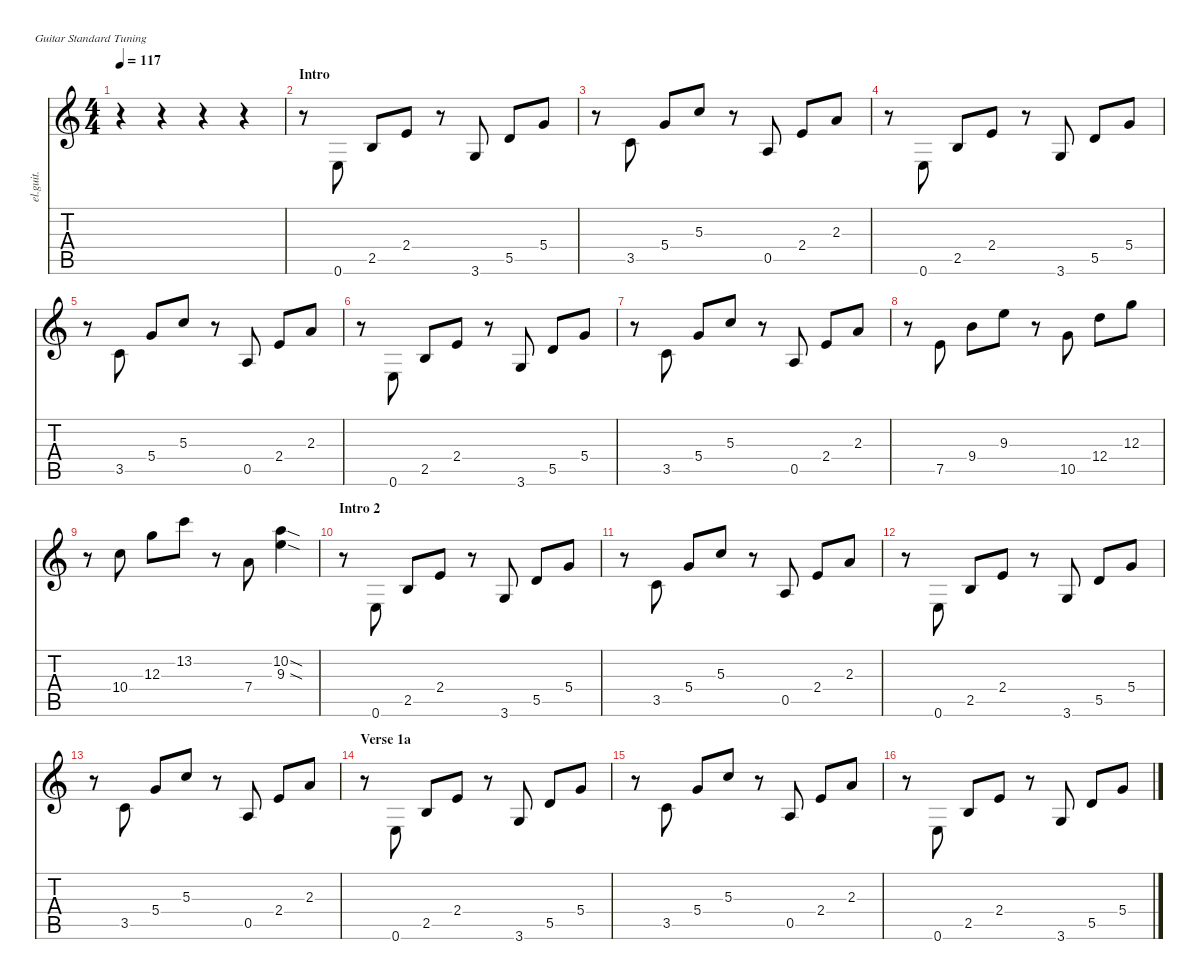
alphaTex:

\defaultSystemsLayout 4
\hideDynamics
\bracketExtendMode nobrackets
\otherSystemsTrackNameOrientation horizontal
\track ("Gtr Clean" "el.guit.") {instrument electricguitarclean}
\staff {score tabs}
\tuning (E4 B3 G3 D3 A2 E2)
\ts (4 4)
\beaming (8 2 2 2 2)
\tempo 117
\clef g2
\ks c
r.4{dy mf instrument electricguitarclean beam Down} r.4{beam Down} r.4{beam Down} r.4{beam Down} |
\section ("" "Intro")
r.8{beam Down} 0.6.8{beam Up} 2.5.8{beam Up} 2.4.8{beam Up} r.8{beam Up} 3.6.8{beam Up} 5.5.8{beam Up} 5.4.8{beam Up} |
r.8{beam Down} 3.5.8{beam Up} 5.4.8{beam Up} 5.3.8{beam Up} r.8{beam Up} 0.5.8{beam Up} 2.4.8{beam Up} 2.3.8{beam Up} |
r.8{beam Down} 0.6.8{beam Up} 2.5.8{beam Up} 2.4.8{beam Up} r.8{beam Up} 3.6.8{beam Up} 5.5.8{beam Up} 5.4.8{beam Up} |
r.8{beam Down} 3.5.8{beam Up} 5.4.8{beam Up} 5.3.8{beam Up} r.8{beam Up} 0.5.8{beam Up} 2.4.8{beam Up} 2.3.8{beam Up} |
r.8{beam Down} 0.6.8{beam Up} 2.5.8{beam Up} 2.4.8{beam Up} r.8{beam Up} 3.6.8{beam Up} 5.5.8{beam Up} 5.4.8{beam Up} |
r.8{beam Down} 3.5.8{beam Up} 5.4.8{beam Up} 5.3.8{beam Up} r.8{beam Up} 0.5.8{beam Up} 2.4.8{beam Up} 2.3.8{beam Up} |
r.8{beam Down} 7.5.8{beam Up} 9.4.8{beam Down} 9.3.8{beam Down} r.8{beam Down} 10.5.8{beam Up} 12.4.8{beam Down} 12.3.8{beam Down} |
r.8{beam Down} 10.4.8{beam Down} 12.3.8{beam Down} 13.2.8{beam Down} r.8{beam Down} 7.4.8{beam Up} (9.3{sod} 10.2{sod}).4{beam Down} |
\section ("" "Intro 2")
r.8{beam Down} 0.6.8{beam Up} 2.5.8{beam Up} 2.4.8{beam Up} r.8{beam Up} 3.6.8{beam Up} 5.5.8{beam Up} 5.4.8{beam Up} |
r.8{beam Down} 3.5.8{beam Up} 5.4.8{beam Up} 5.3.8{beam Up} r.8{beam Up} 0.5.8{beam Up} 2.4.8{beam Up} 2.3.8{beam Up} |
r.8{beam Down} 0.6.8{beam Up} 2.5.8{beam Up} 2.4.8{beam Up} r.8{beam Up} 3.6.8{beam Up} 5.5.8{beam Up} 5.4.8{beam Up} |
r.8{beam Down} 3.5.8{beam Up} 5.4.8{beam Up} 5.3.8{beam Up} r.8{beam Up} 0.5.8{beam Up} 2.4.8{beam Up} 2.3.8{beam Up} |
\section ("" "Verse 1a")
r.8{beam Down} 0.6.8{beam Up} 2.5.8{beam Up} 2.4.8{beam Up} r.8{beam Up} 3.6.8{beam Up} 5.5.8{beam Up} 5.4.8{beam Up} |
r.8{beam Down} 3.5.8{beam Up} 5.4.8{beam Up} 5.3.8{beam Up} r.8{beam Up} 0.5.8{beam Up} 2.4.8{beam Up} 2.3.8{beam Up} |
r.8{beam Down} 0.6.8{beam Up} 2.5.8{beam Up} 2.4.8{beam Up} r.8{beam Up} 3.6.8{beam Up} 5.5.8{beam Up} 5.4.8{beam Up}
